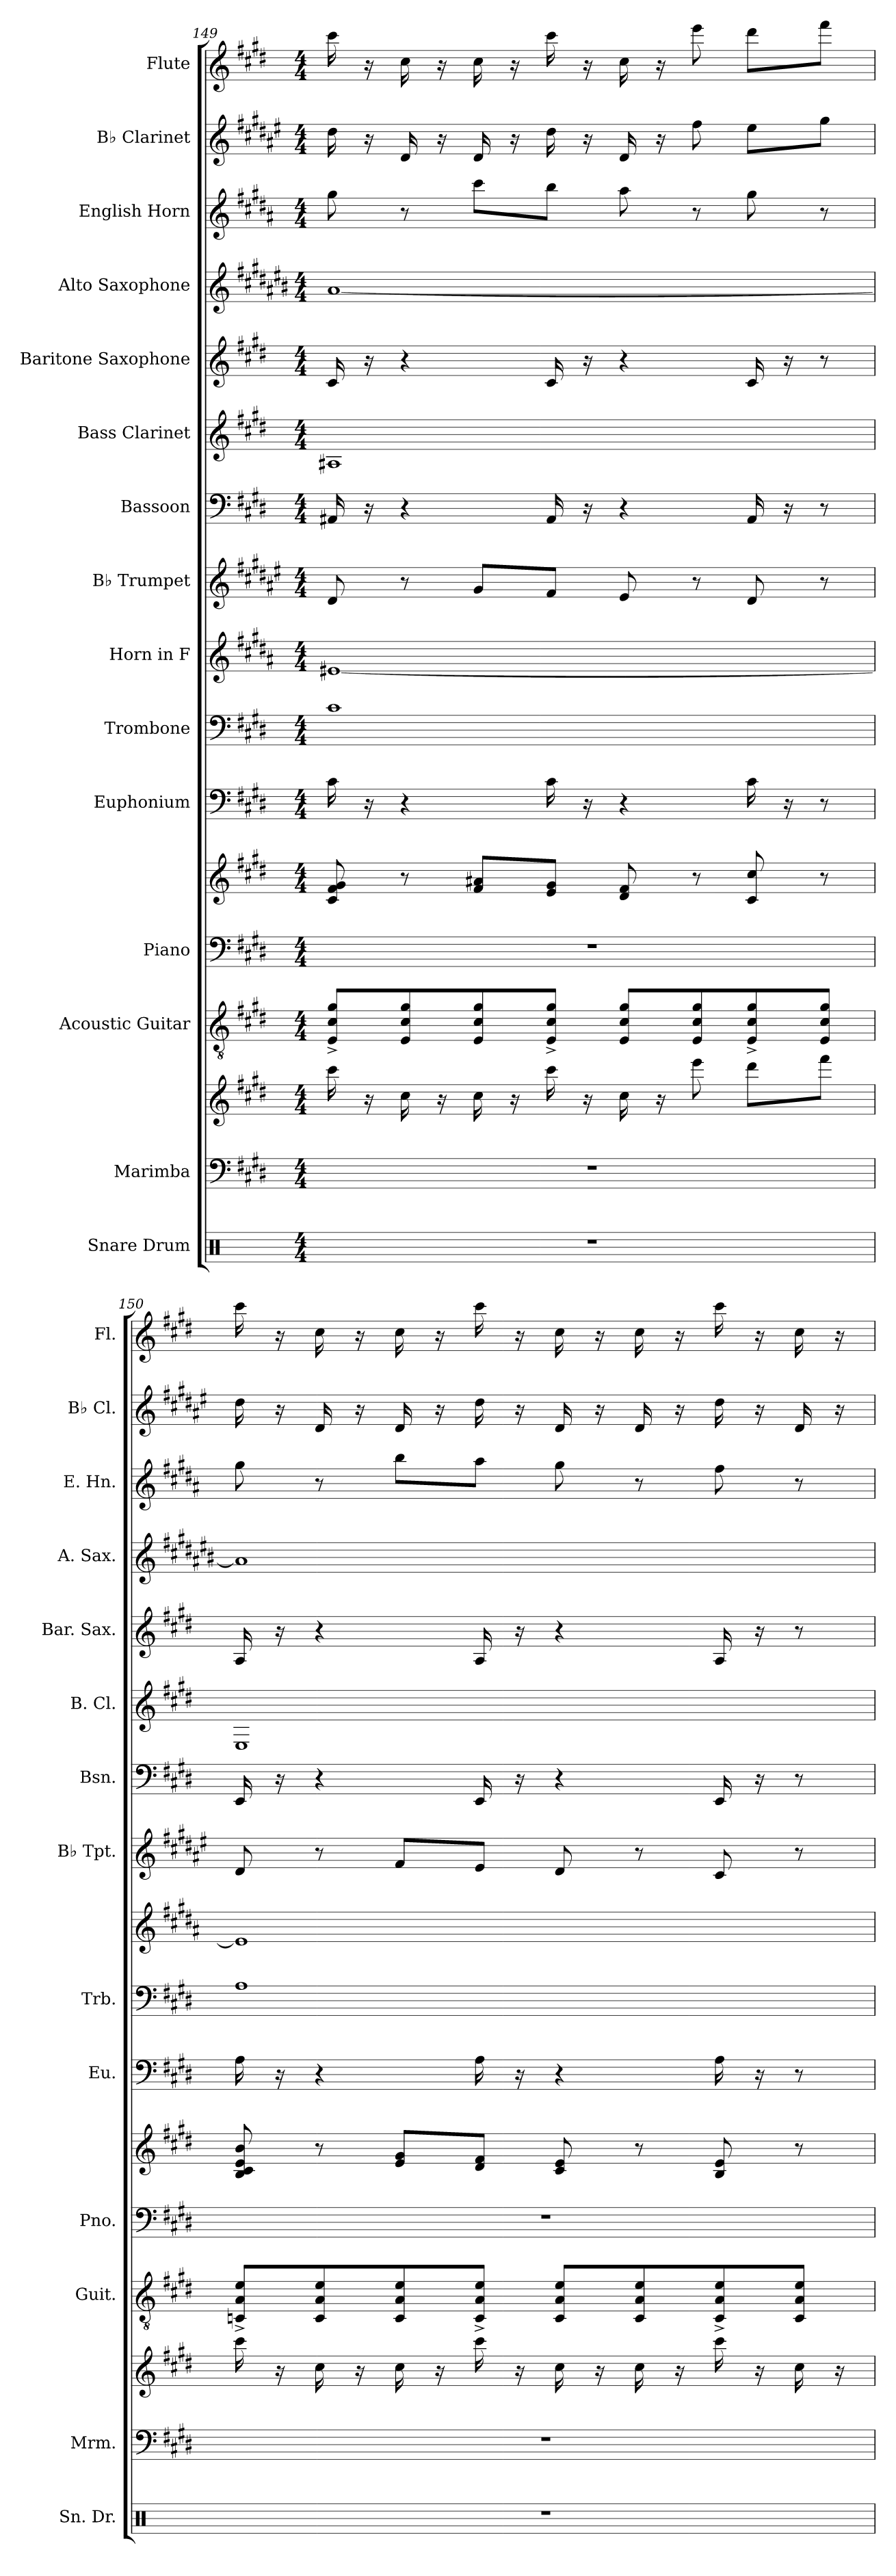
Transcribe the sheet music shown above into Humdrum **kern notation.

**kern	**kern	**kern	**kern	**kern	**kern	**kern	**kern	**kern	**kern	**kern	**kern	**kern	**kern	**kern	**kern	**kern
*part15	*part14	*part14	*part13	*part12	*part12	*part11	*part10	*part9	*part8	*part7	*part6	*part5	*part4	*part3	*part2	*part1
*staff17	*staff16	*staff15	*staff14	*staff13	*staff12	*staff11	*staff10	*staff9	*staff8	*staff7	*staff6	*staff5	*staff4	*staff3	*staff2	*staff1
*I"Snare Drum	*I"Marimba	*	*I"Acoustic Guitar	*I"Piano	*	*I"Euphonium	*I"Trombone	*I"Horn in F	*I"B♭ Trumpet	*I"Bassoon	*I"Bass Clarinet	*I"Baritone Saxophone	*I"Alto Saxophone	*I"English Horn	*I"B♭ Clarinet	*I"Flute
*I'Sn. Dr.	*I'Mrm.	*	*I'Guit.	*I'Pno.	*	*I'Eu.	*I'Trb.	*	*I'B♭ Tpt.	*I'Bsn.	*I'B. Cl.	*I'Bar. Sax.	*I'A. Sax.	*I'E. Hn.	*I'B♭ Cl.	*I'Fl.
!!LO:PB:g=z
*clefX	*clefF4	*clefG2	*clefGv2	*clefF4	*clefG2	*clefF4	*clefF4	*clefG2	*clefG2	*clefF4	*clefG2	*clefG2	*clefG2	*clefG2	*clefG2	*clefG2
*	*	*	*	*	*	*	*	*ITrd4c7	*ITrd1c2	*	*ITrd8c14	*ITrd12c21	*ITrd5c9	*ITrd4c7	*ITrd1c2	*
*k[]	*k[f#c#g#d#]	*k[f#c#g#d#]	*k[f#c#g#d#]	*k[f#c#g#d#]	*k[f#c#g#d#]	*k[f#c#g#d#]	*k[f#c#g#d#]	*k[f#c#g#d#]	*k[f#c#g#d#]	*k[f#c#g#d#]	*k[f#c#g#d#]	*k[f#c#g#d#]	*k[f#c#g#d#]	*k[f#c#g#d#]	*k[f#c#g#d#]	*k[f#c#g#d#]
*M4/4	*M4/4	*M4/4	*M4/4	*M4/4	*M4/4	*M4/4	*M4/4	*M4/4	*M4/4	*M4/4	*M4/4	*M4/4	*M4/4	*M4/4	*M4/4	*M4/4
=149	=149	=149	=149	=149	=149	=149	=149	=149	=149	=149	=149	=149	=149	=149	=149	=149
1r	1r	16ccc#\	8E/^ 8c#/^ 8g#/^L	1r	8c#/ 8f#/ 8g#/	16c#\	1c#	[1A#X	8c#/	16AA#X/	1AA#X	16C#/	[1c#	8cc#\	16cc#\	16ccc#\
.	.	16r	.	.	.	16r	.	.	.	16r	.	16r	.	.	16r	16r
.	.	16cc#\	8E/ 8c#/ 8g#/	.	8r	4r	.	.	8r	4r	.	4r	.	8r	16c#/	16cc#\
.	.	16r	.	.	.	.	.	.	.	.	.	.	.	.	16r	16r
.	.	16cc#\	8E/ 8c#/ 8g#/	.	8f#/ 8a#X/L	.	.	.	8f#/L	.	.	.	.	8ff#\L	16c#/	16cc#\
.	.	16r	.	.	.	.	.	.	.	.	.	.	.	.	16r	16r
.	.	16ccc#\	8E/^ 8c#/^ 8g#/^J	.	8e/ 8g#/J	16c#\	.	.	8e/J	16AA#/	.	16C#/	.	8ee\J	16cc#\	16ccc#\
.	.	16r	.	.	.	16r	.	.	.	16r	.	16r	.	.	16r	16r
.	.	16cc#\	8E/ 8c#/ 8g#/L	.	8d#/ 8f#/	4r	.	.	8d#/	4r	.	4r	.	8dd#\	16c#/	16cc#\
.	.	16r	.	.	.	.	.	.	.	.	.	.	.	.	16r	16r
.	.	8eee\	8E/ 8c#/ 8g#/	.	8r	.	.	.	8r	.	.	.	.	8r	8ee\	8eee\
.	.	8ddd#\L	8E/^ 8c#/^ 8g#/^	.	8c#/ 8cc#/	16c#\	.	.	8c#/	16AA#/	.	16C#/	.	8cc#\	8dd#\L	8ddd#\L
.	.	.	.	.	.	16r	.	.	.	16r	.	16r	.	.	.	.
.	.	8fff#\J	8E/ 8c#/ 8g#/J	.	8r	8r	.	.	8r	8r	.	8r	.	8r	8ff#\J	8fff#\J
=150	=150	=150	=150	=150	=150	=150	=150	=150	=150	=150	=150	=150	=150	=150	=150	=150
1r	1r	16ccc#\	8Cn/^ 8A/^ 8e/^L	1r	8B/ 8c#/ 8e/ 8b/	16A\	1A	1A#]	8c#/	16EE/	1EE	16AA/	1c#]	8cc#\	16cc#\	16ccc#\
.	.	16r	.	.	.	16r	.	.	.	16r	.	16r	.	.	16r	16r
.	.	16cc#\	8C/ 8A/ 8e/	.	8r	4r	.	.	8r	4r	.	4r	.	8r	16c#/	16cc#\
.	.	16r	.	.	.	.	.	.	.	.	.	.	.	.	16r	16r
.	.	16cc#\	8C/ 8A/ 8e/	.	8e/ 8g#/L	.	.	.	8e/L	.	.	.	.	8ee\L	16c#/	16cc#\
.	.	16r	.	.	.	.	.	.	.	.	.	.	.	.	16r	16r
.	.	16ccc#\	8C/^ 8A/^ 8e/^J	.	8d#/ 8f#/J	16A\	.	.	8d#/J	16EE/	.	16AA/	.	8dd#\J	16cc#\	16ccc#\
.	.	16r	.	.	.	16r	.	.	.	16r	.	16r	.	.	16r	16r
.	.	16cc#\	8C/ 8A/ 8e/L	.	8c#/ 8e/	4r	.	.	8c#/	4r	.	4r	.	8cc#\	16c#/	16cc#\
.	.	16r	.	.	.	.	.	.	.	.	.	.	.	.	16r	16r
.	.	16cc#\	8C/ 8A/ 8e/	.	8r	.	.	.	8r	.	.	.	.	8r	16c#/	16cc#\
.	.	16r	.	.	.	.	.	.	.	.	.	.	.	.	16r	16r
.	.	16ccc#\	8C/^ 8A/^ 8e/^	.	8B/ 8e/	16A\	.	.	8B/	16EE/	.	16AA/	.	8b\	16cc#\	16ccc#\
.	.	16r	.	.	.	16r	.	.	.	16r	.	16r	.	.	16r	16r
.	.	16cc#\	8C/ 8A/ 8e/J	.	8r	8r	.	.	8r	8r	.	8r	.	8r	16c#/	16cc#\
.	.	16r	.	.	.	.	.	.	.	.	.	.	.	.	16r	16r
=	=	=	=	=	=	=	=	=	=	=	=	=	=	=	=	=
*-	*-	*-	*-	*-	*-	*-	*-	*-	*-	*-	*-	*-	*-	*-	*-	*-
